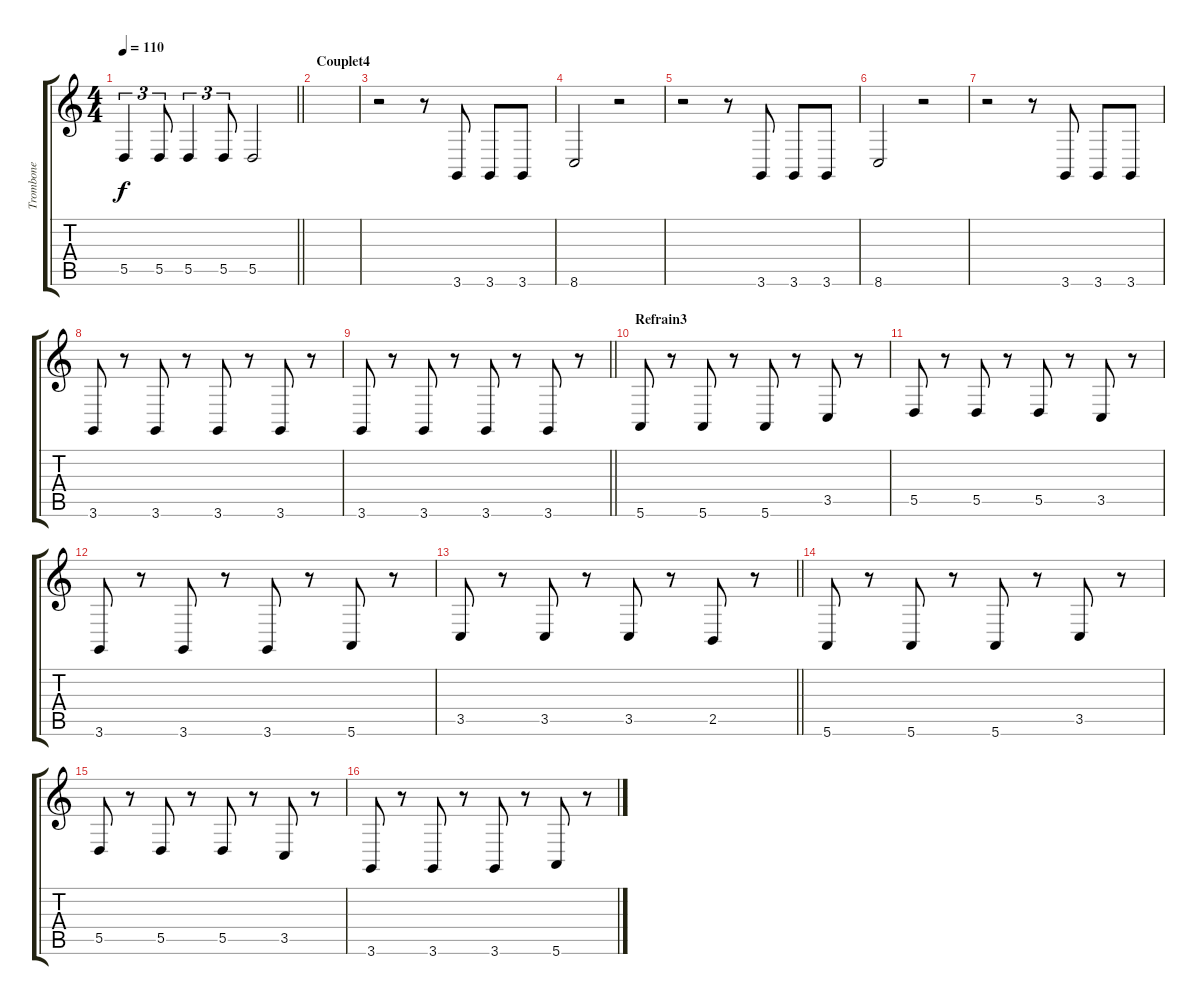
\track ("Trombone" "Trombone") {instrument trombone}
\staff {score tabs}
\tuning (E4 B3 G3 D3 A2 E2) {hide}
\ts (4 4)
\tempo 110
\clef g2
\barLineRight lightlight
\ks c
5.5.4{tu (3 2) dy f} 5.5.8{tu (3 2)} 5.5.4{tu (3 2)} 5.5.8{tu (3 2)} 5.5.2 |
\section ("" "Couplet4")
|
r.2 r.8 3.6.8 3.6.8 3.6.8 |
8.6.2 r.2 |
r.2 r.8 3.6.8 3.6.8 3.6.8 |
8.6.2 r.2 |
r.2 r.8 3.6.8 3.6.8 3.6.8 |
3.6.8 r.8 3.6.8 r.8 3.6.8 r.8 3.6.8 r.8 |
\barLineRight lightlight
3.6.8 r.8 3.6.8 r.8 3.6.8 r.8 3.6.8 r.8 |
\section ("" "Refrain3")
5.6.8 r.8 5.6.8 r.8 5.6.8 r.8 3.5.8 r.8 |
5.5.8 r.8 5.5.8 r.8 5.5.8 r.8 3.5.8 r.8 |
3.6.8 r.8 3.6.8 r.8 3.6.8 r.8 5.6.8 r.8 |
\barLineRight lightlight
3.5.8 r.8 3.5.8 r.8 3.5.8 r.8 2.5.8 r.8 |
5.6.8 r.8 5.6.8 r.8 5.6.8 r.8 3.5.8 r.8 |
5.5.8 r.8 5.5.8 r.8 5.5.8 r.8 3.5.8 r.8 |
3.6.8 r.8 3.6.8 r.8 3.6.8 r.8 5.6.8 r.8
